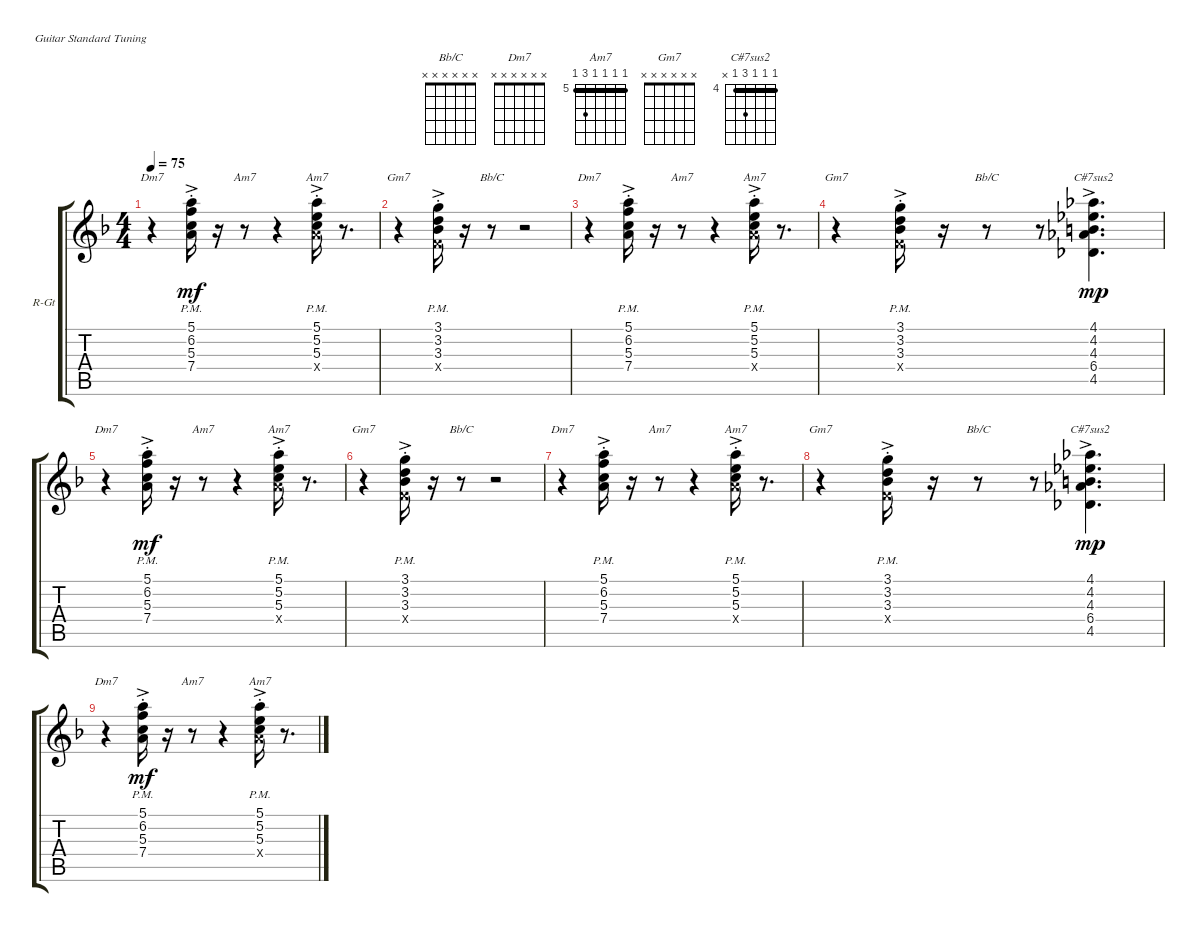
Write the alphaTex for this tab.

\defaultSystemsLayout 4
\bracketExtendMode groupsimilarinstruments
\firstSystemTrackNameOrientation horizontal
\otherSystemsTrackNameOrientation horizontal
\track ("Rhythm Guitar" "R-Gt") {instrument electricguitarclean}
\staff {score tabs}
\tuning (E4 B3 G3 D3 A2 E2)
\chord ("Bb/C" x x x x x x)
\chord ("Dm7" x x x x x x)
\chord ("Am7" x x x x x x)
\chord ("Am7" 5 5 5 5 7 5) {firstfret 5 barre (5 5 5 5)}
\chord ("Gm7" x x x x x x)
\chord ("C#7sus2" 4 4 4 6 4 x) {firstfret 4 barre (4 4 4)}
\ts (4 4)
\tempo 75
\clef g2
\scale
0.333333
\ks dminor
r.4{ch "Dm7" dy mp} (5.1{pm st} 5.3{ac pm st} 6.2{ac pm st} 7.4{ac pm st}).16{dy mf} r.16 r.8{ch "Am7"} r.4 (7.4{ac pm st x} 5.3{ac pm st} 5.2{ac pm st} 5.1{ac pm st}).16{ch "Am7"} r.8{d} |
\scale
0.333333 r.4{ch "Gm7"} (3.1{ac pm st} 3.2{ac pm st} 3.3{ac pm st} 3.4{ac pm st x}).16 r.16 r.8{ch "Bb/C"} r.2 |
\scale
0.333333 r.4{ch "Dm7"} (5.1{pm st} 5.3{ac pm st} 6.2{ac pm st} 7.4{ac pm st}).16 r.16 r.8{ch "Am7"} r.4 (7.4{ac pm st x} 5.3{ac pm st} 5.2{ac pm st} 5.1{ac pm st}).16{ch "Am7"} r.8{d} |
\scale
0.333333 r.4{ch "Gm7"} (3.1{ac pm st} 3.2{ac pm st} 3.3{ac pm st} 3.4{ac pm st x}).16 r.16 r.8{ch "Bb/C"} r.8 (4.3{ac} 4.1 4.2{ac} 6.4 4.5).4{d ch "C#7sus2" dy mp} |
\scale
0.333333 r.4{ch "Dm7"} (5.1{pm st} 5.3{ac pm st} 6.2{ac pm st} 7.4{ac pm st}).16{dy mf} r.16 r.8{ch "Am7"} r.4 (7.4{ac pm st x} 5.3{ac pm st} 5.2{ac pm st} 5.1{ac pm st}).16{ch "Am7"} r.8{d} |
\scale
0.333333 r.4{ch "Gm7"} (3.1{ac pm st} 3.2{ac pm st} 3.3{ac pm st} 3.4{ac pm st x}).16 r.16 r.8{ch "Bb/C"} r.2 |
\scale
0.333333 r.4{ch "Dm7"} (5.1{pm st} 5.3{ac pm st} 6.2{ac pm st} 7.4{ac pm st}).16 r.16 r.8{ch "Am7"} r.4 (7.4{ac pm st x} 5.3{ac pm st} 5.2{ac pm st} 5.1{ac pm st}).16{ch "Am7"} r.8{d} |
\scale
0.333333 r.4{ch "Gm7"} (3.1{ac pm st} 3.2{ac pm st} 3.3{ac pm st} 3.4{ac pm st x}).16 r.16 r.8{ch "Bb/C"} r.8 (4.3{ac} 4.1 4.2{ac} 6.4 4.5).4{d ch "C#7sus2" dy mp} |
r.4{ch "Dm7"} (5.1{pm st} 5.3{ac pm st} 6.2{ac pm st} 7.4{ac pm st}).16{dy mf} r.16 r.8{ch "Am7"} r.4 (7.4{ac pm st x} 5.3{ac pm st} 5.2{ac pm st} 5.1{ac pm st}).16{ch "Am7"} r.8{d}
